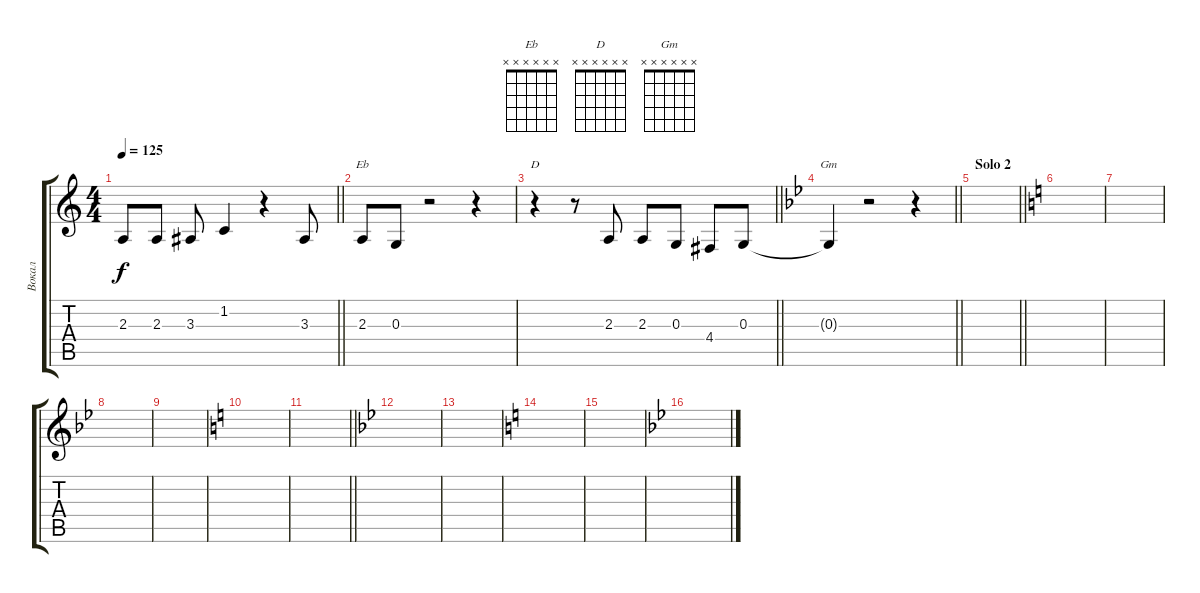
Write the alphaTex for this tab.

\track ("Вокал" "Вокал") {instrument stringensemble1}
\staff {score tabs}
\tuning (E4 B3 G3 D3 A2 E2) {hide}
\chord ("Eb" x x x x x x)
\chord ("D" x x x x x x)
\chord ("Gm" x x x x x x)
\ts (4 4)
\tempo 125
\clef g2
\barLineRight lightlight
\ks c
2.3{t}.8{dy f} 2.3.8 3.3.8 1.2.4 r.4 3.3.8 |
2.3.8{ch "Eb"} 0.3.8 r.2 r.4 |
\barLineRight lightlight
r.4{ch "D"} r.8 2.3.8 2.3.8 0.3.8 4.4.8 0.3.8 |
\barLineRight lightlight
\ks bb
0.3{t}.4{ch "Gm"} r.2 r.4 |
\section ("" "Solo 2")
\barLineRight lightlight
|
\ks c
|
|
\ks bb
|
|
\ks c
|
\barLineRight lightlight
|
\ks bb
|
|
\ks c
|
|
\ks bb
